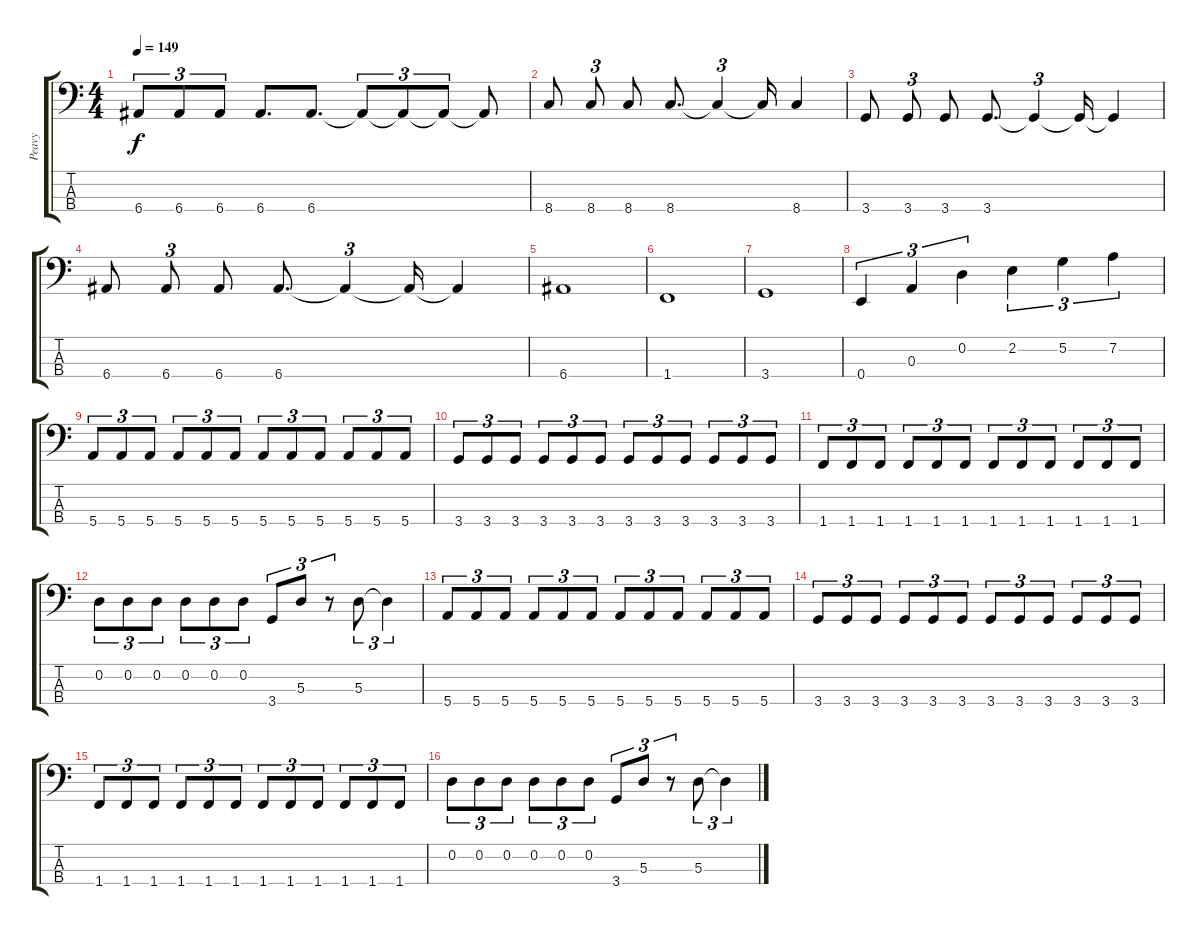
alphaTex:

\track ("Peavy" "Peavy") {instrument electricbassfinger}
\staff {score tabs}
\tuning (G2 D2 A1 E1) {hide}
\ts (4 4)
\tempo 149
\clef f4
\ks c
6.4.8{tu (3 2) dy f} 6.4.8{tu (3 2)} 6.4.8{tu (3 2)} 6.4.8{d} 6.4.8{d} 6.4{t}.8{tu (3 2)} 6.4{t}.8{tu (3 2)} 6.4{t}.8{tu (3 2)} 6.4{t}.8 |
8.4.8 8.4.8{tu (3 2)} 8.4.8 8.4.8{d} 8.4{t}.4{tu (3 2)} 8.4{t}.16 8.4.4 |
3.4.8 3.4.8{tu (3 2)} 3.4.8 3.4.8{d} 3.4{t}.4{tu (3 2)} 3.4{t}.16 3.4{t}.4 |
6.4.8 6.4.8{tu (3 2)} 6.4.8 6.4.8{d} 6.4{t}.4{tu (3 2)} 6.4{t}.16 6.4{t}.4 |
6.4.1 |
1.4.1 |
3.4.1 |
0.4.4{tu (3 2)} 0.3.4{tu (3 2)} 0.2.4{tu (3 2)} 2.2.4{tu (3 2)} 5.2.4{tu (3 2)} 7.2.4{tu (3 2)} |
5.4.8{tu (3 2)} 5.4.8{tu (3 2)} 5.4.8{tu (3 2)} 5.4.8{tu (3 2)} 5.4.8{tu (3 2)} 5.4.8{tu (3 2)} 5.4.8{tu (3 2)} 5.4.8{tu (3 2)} 5.4.8{tu (3 2)} 5.4.8{tu (3 2)} 5.4.8{tu (3 2)} 5.4.8{tu (3 2)} |
3.4.8{tu (3 2)} 3.4.8{tu (3 2)} 3.4.8{tu (3 2)} 3.4.8{tu (3 2)} 3.4.8{tu (3 2)} 3.4.8{tu (3 2)} 3.4.8{tu (3 2)} 3.4.8{tu (3 2)} 3.4.8{tu (3 2)} 3.4.8{tu (3 2)} 3.4.8{tu (3 2)} 3.4.8{tu (3 2)} |
1.4.8{tu (3 2)} 1.4.8{tu (3 2)} 1.4.8{tu (3 2)} 1.4.8{tu (3 2)} 1.4.8{tu (3 2)} 1.4.8{tu (3 2)} 1.4.8{tu (3 2)} 1.4.8{tu (3 2)} 1.4.8{tu (3 2)} 1.4.8{tu (3 2)} 1.4.8{tu (3 2)} 1.4.8{tu (3 2)} |
0.2.8{tu (3 2)} 0.2.8{tu (3 2)} 0.2.8{tu (3 2)} 0.2.8{tu (3 2)} 0.2.8{tu (3 2)} 0.2.8{tu (3 2)} 3.4.8{tu (3 2)} 5.3.8{tu (3 2)} r.8{tu (3 2)} 5.3.8{tu (3 2)} 5.3{t}.4{tu (3 2)} |
5.4.8{tu (3 2)} 5.4.8{tu (3 2)} 5.4.8{tu (3 2)} 5.4.8{tu (3 2)} 5.4.8{tu (3 2)} 5.4.8{tu (3 2)} 5.4.8{tu (3 2)} 5.4.8{tu (3 2)} 5.4.8{tu (3 2)} 5.4.8{tu (3 2)} 5.4.8{tu (3 2)} 5.4.8{tu (3 2)} |
3.4.8{tu (3 2)} 3.4.8{tu (3 2)} 3.4.8{tu (3 2)} 3.4.8{tu (3 2)} 3.4.8{tu (3 2)} 3.4.8{tu (3 2)} 3.4.8{tu (3 2)} 3.4.8{tu (3 2)} 3.4.8{tu (3 2)} 3.4.8{tu (3 2)} 3.4.8{tu (3 2)} 3.4.8{tu (3 2)} |
1.4.8{tu (3 2)} 1.4.8{tu (3 2)} 1.4.8{tu (3 2)} 1.4.8{tu (3 2)} 1.4.8{tu (3 2)} 1.4.8{tu (3 2)} 1.4.8{tu (3 2)} 1.4.8{tu (3 2)} 1.4.8{tu (3 2)} 1.4.8{tu (3 2)} 1.4.8{tu (3 2)} 1.4.8{tu (3 2)} |
0.2.8{tu (3 2)} 0.2.8{tu (3 2)} 0.2.8{tu (3 2)} 0.2.8{tu (3 2)} 0.2.8{tu (3 2)} 0.2.8{tu (3 2)} 3.4.8{tu (3 2)} 5.3.8{tu (3 2)} r.8{tu (3 2)} 5.3.8{tu (3 2)} 5.3{t}.4{tu (3 2)}
